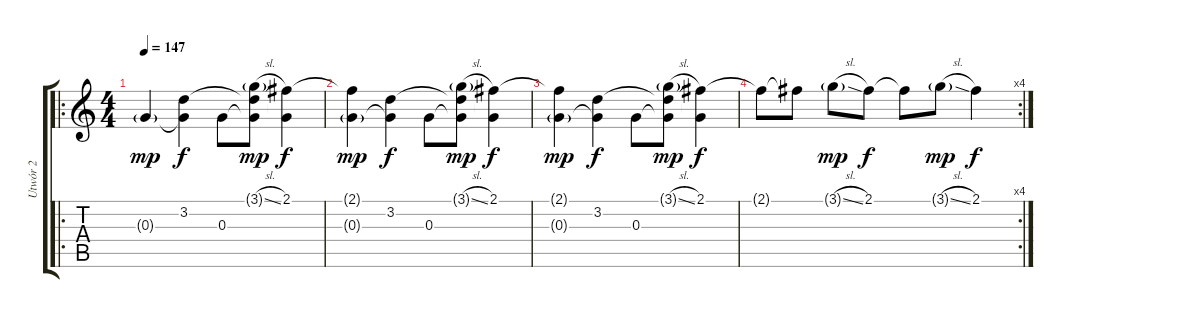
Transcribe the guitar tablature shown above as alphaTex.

\track ("Utwór 2" "Utwór 2") {instrument acousticguitarsteel}
\staff {score tabs}
\tuning (E4 B3 G3 D3 A2 E2) {hide}
\ro
\ts (4 4)
\tempo 147
\clef g2
\ks c
0.3{g}.4{dy mp instrument acousticguitarsteel} (3.2 0.3{t}).4{dy f} 0.3.8 (3.1{sl g} 3.2{t} 0.3{t}).8{dy mp} (2.1 0.3{t}).4{dy f} |
(2.1{t} 0.3{g}).4{dy mp} (3.2 0.3{t}).4{dy f} 0.3.8 (3.1{sl g} 3.2{t} 0.3{t}).8{dy mp} (2.1 0.3{t}).4{dy f} |
(2.1{t} 0.3{g}).4{dy mp} (3.2 0.3{t}).4{dy f} 0.3.8 (3.1{sl g} 3.2{t} 0.3{t}).8{dy mp} (2.1 0.3{t}).4{dy f} |
\rc 4
2.1{t}.8 2.1{t}.8 3.1{sl g}.8{dy mp} 2.1.8{dy f} 2.1{t}.8 3.1{sl g}.8{dy mp} 2.1.4{dy f}
